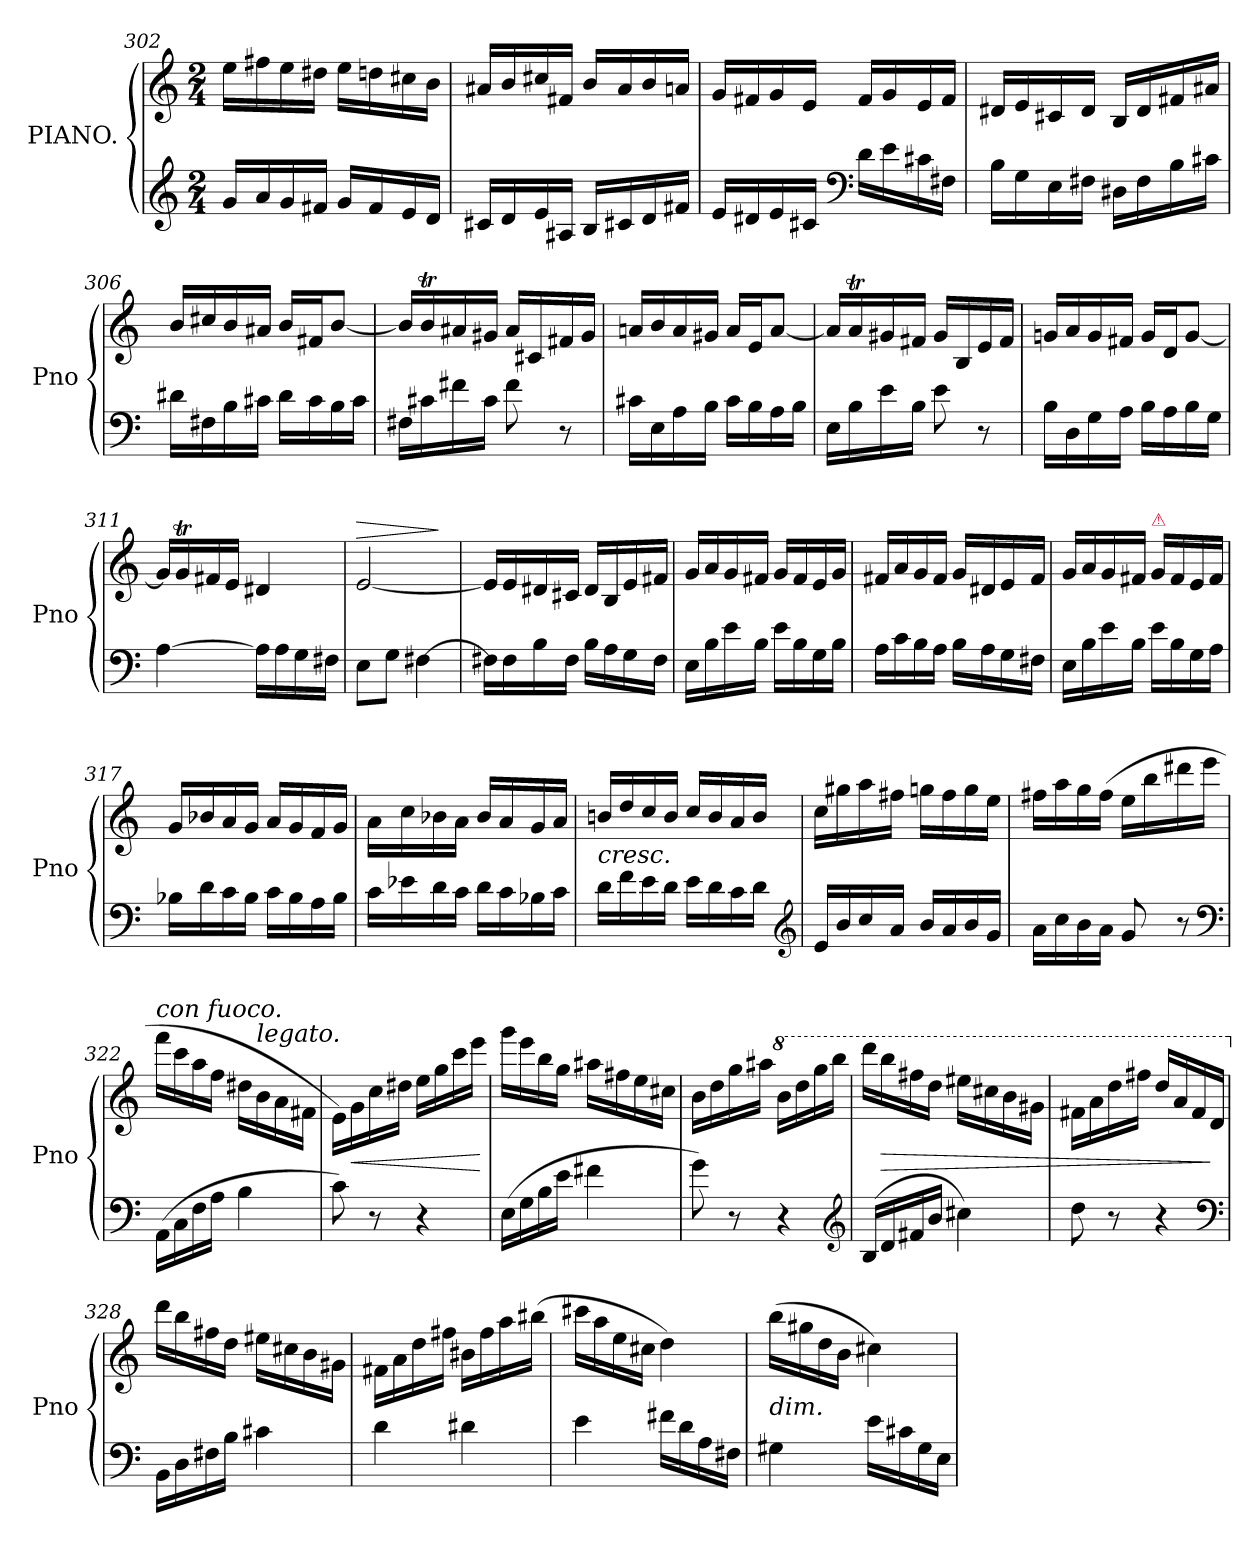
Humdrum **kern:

**kern	**kern	**dynam
*part1	*part1	*part1
*staff2	*staff1	*staff1/2
*I"PIANO.	*	*
*I'Pno	*	*
*clefG2	*clefG2	*
*k[]	*k[]	*
*M2/4	*M2/4	*
=302	=302	=302
16gLL	16eeLL	.
16a	16ff#X	.
16g	16ee	.
16f#XJJ	16dd#XJJ	.
16gLL	16eeLL	.
16f#	16ddn	.
16e	16cc#X	.
16dJJ	16bJJ	.
=303	=303	=303
16c#XLL	16a#XLL	.
16d	16b	.
16e	16cc#X	.
16A#XJJ	16f#XJJ	.
16BLL	16bLL	.
16c#X	16a#	.
16d	16b	.
16f#XJJ	16anJJ	.
=304	=304	=304
16eLL	16gLL	.
16d#X	16f#X	.
16e	16g	.
16c#XJJ	16eJJ	.
*clefF4	*	*
16d#LL	16f#LL	.
16e	16g	.
16c#X	16e	.
16F#XJJ	16f#JJ	.
=305	=305	=305
16BLL	16d#XLL	.
16G	16e	.
16E	16c#X	.
16F#XJJ	16d#JJ	.
16D#XLL	16BLL	.
16F#	16d#	.
16B	16f#X	.
16c#XJJ	16a#XJJ	.
=306	=306	=306
16d#XLL	16b/LL	.
16F#X	16cc#X	.
16B	16b	.
16c#XJJ	16a#XJJ	.
16d#LL	16bLL	.
16c#	16f#XJ	.
16B	[8bJ	.
16c#JJ	.	.
=307	=307	=307
16F#XLL	16bLL]	.
16c#X	16bt	.
16f#X	16a#X	.
16c#JJ	16g#XJJ	.
8f#\	16a#LL	.
.	16c#X	.
8r	16f#X	.
.	16g#JJ	.
=308	=308	=308
16c#XLL	16anLL	.
16E	16b	.
16A	16a	.
16BJJ	16g#XJJ	.
16c#LL	16aLL	.
16B	16eJ	.
16A	[8aJ	.
16BJJ	.	.
=309	=309	=309
16ELL	16aLL]	.
16B	16aT	.
16e	16g#X	.
16BJJ	16f#XJJ	.
8e	16g#LL	.
.	16B	.
8r	16e	.
.	16f#JJ	.
=310	=310	=310
16BLL	16gnLL	.
16D	16a	.
16G	16g	.
16AJJ	16f#XJJ	.
16BLL	16gLL	.
16A	16dJ	.
16B	[8gJ	.
16GJJ	.	.
=311	=311	=311
[4A	16gLL]	.
.	16gT	.
.	16f#X	.
.	16eJJ	.
16ALL]	4d#X	.
16A	.	.
16G	.	.
16F#XJJ	.	.
=312	=312	=312
!	!	!LO:HP:a
8EL	[2e	>
8GJ	.	.
[4F#X	.	.
.	.	]
=313	=313	=313
16F#XLL]	16eLL]	.
16F#	16e	.
16B	16d#X	.
16F#JJ	16c#XJJ	.
16BLL	16d#LL	.
16A	16B	.
16G	16e	.
16F#JJ	16f#XJJ	.
=314	=314	=314
16ELL	16gLL	.
16B	16a	.
16e	16g	.
16BJJ	16f#XJJ	.
16eLL	16gLL	.
16B	16f#	.
16G	16e	.
16BJJ	16gJJ	.
=315	=315	=315
16ALL	16f#XLL	.
16c	16a	.
16B	16g	.
16AJJ	16f#JJ	.
16BLL	16gLL	.
16A	16d#X	.
16G	16e	.
16F#XJJ	16f#JJ	.
=316	=316	=316
16ELL	16gLL	.
16B	16a	.
16e	16g	.
16BJJ	16f#XJJ	.
!	!LO:TX:a:i:color=crimson:t=⚠	!
16eLL	16gLL	.
16B	16f#	.
16G	16e	.
16AJJ	16f#JJ	.
=317	=317	=317
16B-XLL	16gLL	.
16d	16b-X	.
16c	16a	.
16B-JJ	16gJJ	.
16cLL	16aLL	.
16B-	16g	.
16A	16f	.
16B-JJ	16gJJ	.
=318	=318	=318
16cLL	16aLL	.
16e-X	16cc	.
16d	16b-X	.
16cJJ	16aJJ	.
16dLL	16b-LL	.
16c	16a	.
16B-X	16g	.
16cJJ	16aJJ	.
=319	=319	=319
!	!LO:TX:c:i:t=cresc.	!
16dLL	16bn/LL	.
16f	16dd	.
16e	16cc	.
16dJJ	16bJJ	.
16eLL	16cc/LL	.
16d	16b	.
16c	16a	.
16dJJ	16bJJ	.
*clefG2	*	*
=320	=320	=320
16eLL	16ccLL	.
16b	16gg#X	.
16cc	16aa	.
16aJJ	16ff#XJJ	.
16bLL	16ggnLL	.
16a	16ff#	.
16b	16gg	.
16gJJ	16eeJJ	.
=321	=321	=321
16aLL	16ff#XLL	.
16cc	16aa	.
16b	16gg	.
16aJJ	(>16ff#JJ	.
8g	16eeLL	.
.	16bb	.
8r	16ddd#X	.
.	16eeeJJ	.
*clefF4	*	*
=322	=322	=322
!	!LO:TX:a:i:t=con fuoco.	!
(>16AALL	16fffLL	.
16C	16ccc	.
16F	16aa	.
16AJJ	16ffJJ	.
4B	16dd#X\LL	.
!	!LO:TX:a:i:t=legato.	!
.	16b	.
.	16a	.
.	16f#XJJ	.
=323	=323	=323
8c)	16e\LL)	.
.	16g	<
8r	16cc	.
.	16dd#XJJ	.
4r	16eeLL	.
.	16gg	.
.	16ccc	.
.	16eeeJJ	.
.	.	[
=324	=324	=324
(>16ELL	16gggLL	.
16G	16eee	.
16B	16bb	.
16eJJ	16ggJJ	.
4f#X	16aa#XLL	.
.	16ff#X	.
.	16ee	.
.	16cc#XJJ	.
=325	=325	=325
8g)	16bLL	.
.	16dd	.
8r	16gg	.
.	16aa#XJJ	.
*	*8va	*
4r	16bbLL	.
.	16ddd	.
.	16ggg	.
.	16bbbJJ	.
*clefG2	*	*
=326	=326	=326
(<16BLL	16ddddLL	.
16d	16bbb	>
16f#X	16fff#X	.
16bJJ	16dddJJ	.
4cc#X\)	16eee#XLL	.
.	16ccc#X	.
.	16bb	.
.	16gg#XJJ	.
=327	=327	=327
8dd\	16ff#XLL	.
.	16aa	.
8r	16ddd	.
.	16fff#XJJ	.
4r	16dddLL	.
.	16aa	.
.	16ff#	.
.	16ddJJ	]
*clefF4	*	*
=328	=328	=328
*	*X8va	*
16BBLL	16dddLL	.
16D	16bb	.
16F#X	16ff#X	.
16BJJ	16ddJJ	.
4c#X	16ee#XLL	.
.	16cc#X	.
.	16b	.
.	16g#XJJ	.
=329	=329	=329
4d	16f#XLL	.
.	16a	.
.	16dd	.
.	16ff#XJJ	.
4d#X	16b#XLL	.
.	16ff#	.
.	16aa	.
.	(>16bb#XJJ	.
=330	=330	=330
4e	16ccc#XLL	.
.	16aa	.
.	16ee	.
.	16cc#XJJ	.
16f#XLL	4dd)	.
16d	.	.
16A	.	.
16F#XJJ	.	.
=331	=331	=331
!	!LO:TX:c:i:t=dim.	!
4G#X	(>16bbLL	.
.	16gg#X	.
.	16dd	.
.	16bJJ	.
16eLL	4cc#X)	.
16c#X	.	.
16G#	.	.
16EJJ	.	.
=	=	=
*-	*-	*-
